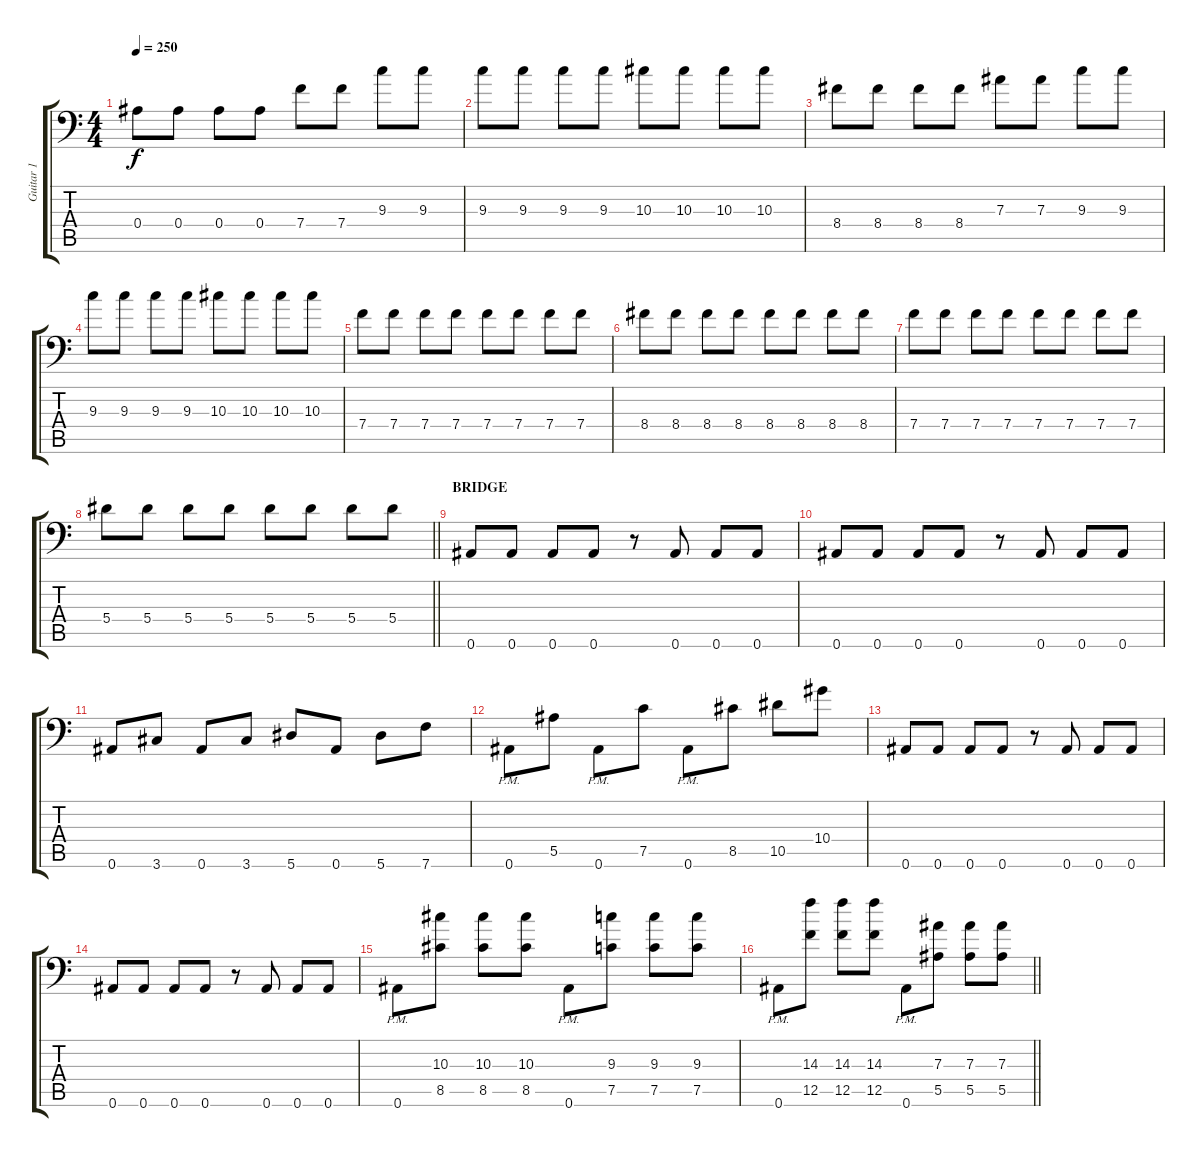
\track ("Guitar 1" "Guitar 1") {instrument distortionguitar}
\staff {score tabs}
\tuning (C4 G3 Eb3 Bb2 F2 Bb1) {hide}
\ts (4 4)
\tempo 250
\clef f4
\ks c
0.4.8{dy f} 0.4.8 0.4.8 0.4.8 7.4.8 7.4.8 9.3.8 9.3.8 |
9.3.8 9.3.8 9.3.8 9.3.8 10.3.8 10.3.8 10.3.8 10.3.8 |
8.4.8 8.4.8 8.4.8 8.4.8 7.3.8 7.3.8 9.3.8 9.3.8 |
9.3.8 9.3.8 9.3.8 9.3.8 10.3.8 10.3.8 10.3.8 10.3.8 |
7.4.8 7.4.8 7.4.8 7.4.8 7.4.8 7.4.8 7.4.8 7.4.8 |
8.4.8 8.4.8 8.4.8 8.4.8 8.4.8 8.4.8 8.4.8 8.4.8 |
7.4.8 7.4.8 7.4.8 7.4.8 7.4.8 7.4.8 7.4.8 7.4.8 |
\barLineRight lightlight
5.4.8 5.4.8 5.4.8 5.4.8 5.4.8 5.4.8 5.4.8 5.4.8 |
\section ("" "BRIDGE")
0.6.8 0.6.8 0.6.8 0.6.8 r.8 0.6.8 0.6.8 0.6.8 |
0.6.8 0.6.8 0.6.8 0.6.8 r.8 0.6.8 0.6.8 0.6.8 |
0.6.8 3.6.8 0.6.8 3.6.8 5.6.8 0.6.8 5.6.8 7.6.8 |
0.6{pm}.8 5.5.8 0.6{pm}.8 7.5.8 0.6{pm}.8 8.5.8 10.5.8 10.4.8 |
0.6.8 0.6.8 0.6.8 0.6.8 r.8 0.6.8 0.6.8 0.6.8 |
0.6.8 0.6.8 0.6.8 0.6.8 r.8 0.6.8 0.6.8 0.6.8 |
0.6{pm}.8 (10.3 8.5).8 (10.3 8.5).8 (10.3 8.5).8 0.6{pm}.8 (9.3 7.5).8 (9.3 7.5).8 (9.3 7.5).8 |
\barLineRight lightlight
0.6{pm}.8 (14.3 12.5).8 (14.3 12.5).8 (14.3 12.5).8 0.6{pm}.8 (7.3 5.5).8 (7.3 5.5).8 (7.3 5.5).8
